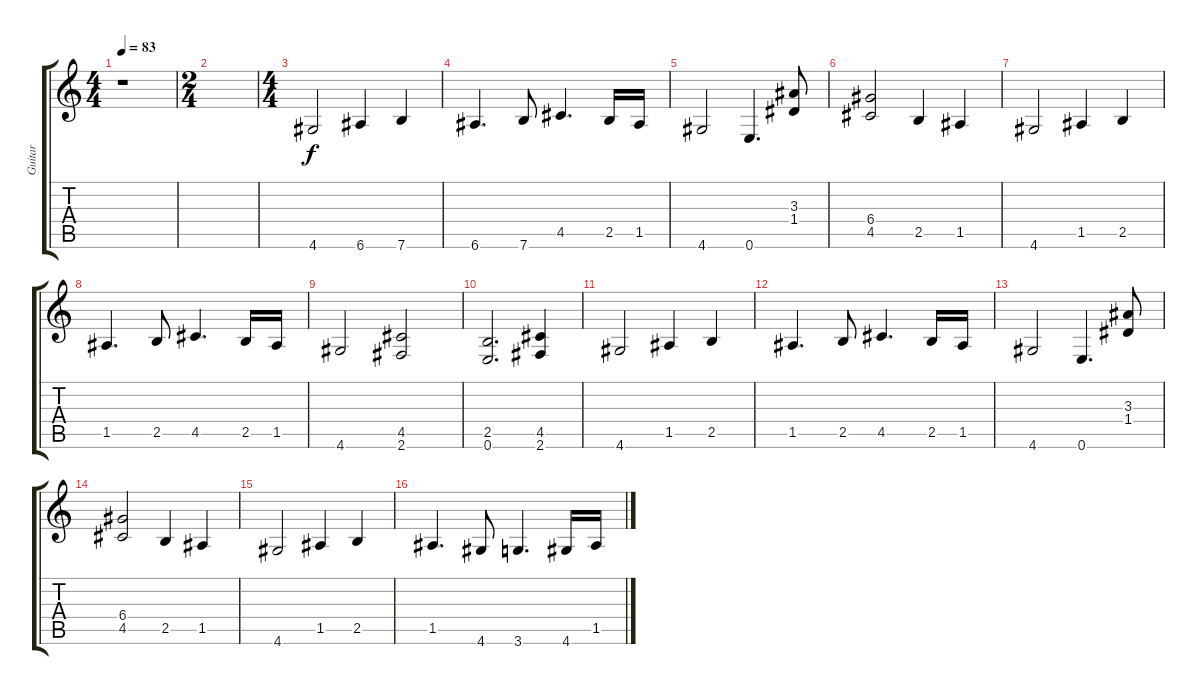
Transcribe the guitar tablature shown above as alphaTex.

\track ("Guitar" "Guitar") {instrument distortionguitar}
\staff {score tabs}
\tuning (E4 B3 G3 D3 A2 E2) {hide}
\ts (4 4)
\tempo 83
\clef g2
\ks c
r.1{dy f} |
\ts (2 4)
|
\ts (4 4)
4.6.2{volume 16} 6.6.4 7.6.4 |
6.6.4{d} 7.6.8 4.5.4{d} 2.5.16 1.5.16 |
4.6.2 0.6.4{d} (3.3 1.4).8 |
(6.4 4.5).2 2.5.4 1.5.4 |
4.6.2 1.5.4 2.5.4 |
1.5.4{d} 2.5.8 4.5.4{d} 2.5.16 1.5.16 |
4.6.2 (4.5 2.6).2 |
(2.5 0.6).2{d} (4.5 2.6).4 |
4.6.2 1.5.4 2.5.4 |
1.5.4{d} 2.5.8 4.5.4{d} 2.5.16 1.5.16 |
4.6.2 0.6.4{d} (3.3 1.4).8 |
(6.4 4.5).2 2.5.4 1.5.4 |
4.6.2 1.5.4 2.5.4 |
1.5.4{d} 4.6.8 3.6.4{d} 4.6.16 1.5.16
